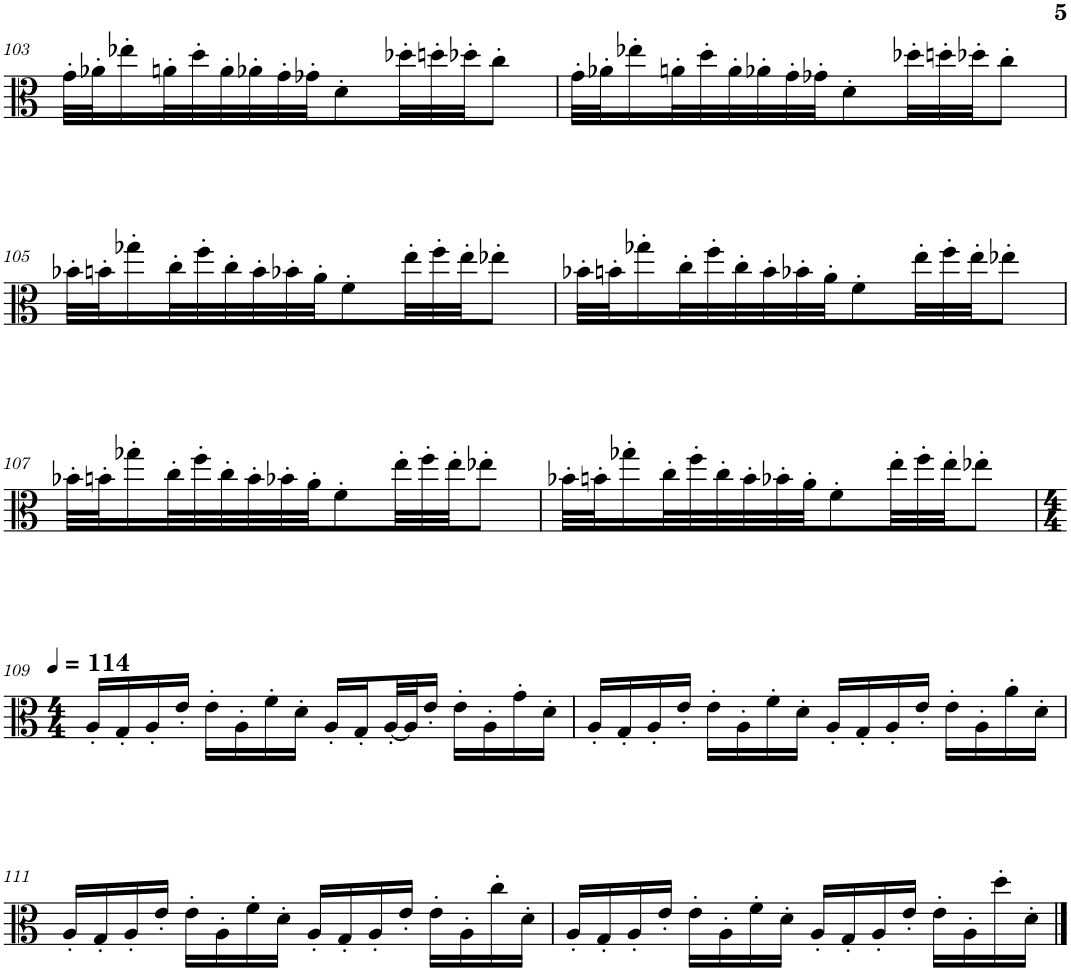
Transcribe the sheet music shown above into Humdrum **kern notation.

**kern
*part1
*staff1
*I"Viola
*I'Vla.
!!LO:PB:g=z
*clefC3
*k[]
*M21/32
=103
32g'\LLL
32a-X'\J
16ee-X'\
32an'\L
32dd'\
32a'\
32a-X'\
32g'\
32g-X'\JJ
8d'\
32dd-X'\LL
32ddn'\
32dd-X'\JJ
8cc'\J
=104
32g'\LLL
32a-X'\J
16ee-X'\
32an'\L
32dd'\
32a'\
32a-X'\
32g'\
32g-X'\JJ
8d'\
32dd-X'\LL
32ddn'\
32dd-X'\JJ
8cc'\J
!!LO:LB:g=z
=105
32b-X'\LLL
32bn'\J
16gg-X'\
32cc'\L
32ff'\
32cc'\
32b'\
32b-X'\
32a'\JJ
8f'\
32ee'\LL
32ff'\
32ee'\JJ
8ee-X'\J
=106
32b-X'\LLL
32bn'\J
16gg-X'\
32cc'\L
32ff'\
32cc'\
32b'\
32b-X'\
32a'\JJ
8f'\
32ee'\LL
32ff'\
32ee'\JJ
8ee-X'\J
!!LO:LB:g=z
=107
32b-X'\LLL
32bn'\J
16gg-X'\
32cc'\L
32ff'\
32cc'\
32b'\
32b-X'\
32a'\JJ
8f'\
32ee'\LL
32ff'\
32ee'\JJ
8ee-X'\J
=108
32b-X'\LLL
32bn'\J
16gg-X'\
32cc'\L
32ff'\
32cc'\
32b'\
32b-X'\
32a'\JJ
8f'\
32ee'\LL
32ff'\
32ee'\JJ
8ee-X'\J
!!LO:LB:g=z
=109
*M4/4
*MM114
16A'/LL
16G'/
16A'/
16e'/JJ
16e'\LL
16A'\
16f'\
16d'\JJ
16A'/LL
16G'/
[32A'/L
32A/J]
16e'/JJ
16e'\LL
16A'\
16g'\
16d'\JJ
=110
16A'/LL
16G'/
16A'/
16e'/JJ
16e'\LL
16A'\
16f'\
16d'\JJ
16A'/LL
16G'/
16A'/
16e'/JJ
16e'\LL
16A'\
16a'\
16d'\JJ
!!LO:LB:g=z
=111
16A'/LL
16G'/
16A'/
16e'/JJ
16e'\LL
16A'\
16f'\
16d'\JJ
16A'/LL
16G'/
16A'/
16e'/JJ
16e'\LL
16A'\
16cc'\
16d'\JJ
=112
16A'/LL
16G'/
16A'/
16e'/JJ
16e'\LL
16A'\
16f'\
16d'\JJ
16A'/LL
16G'/
16A'/
16e'/JJ
16e'\LL
16A'\
16dd'\
16d'\JJ
==
*-
